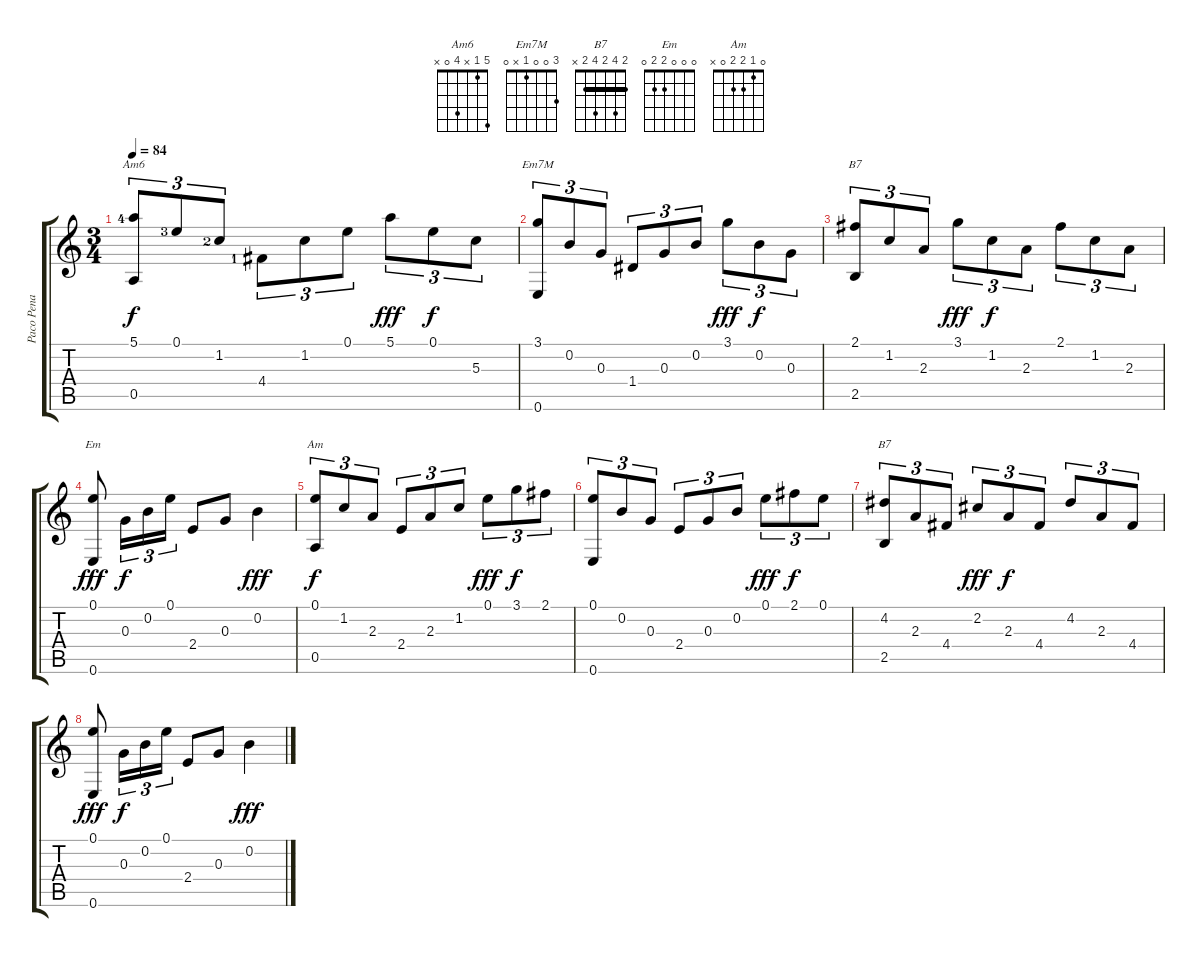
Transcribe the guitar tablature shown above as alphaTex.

\track ("Paco Pena Flamenko Gitar" "Paco Pena ") {instrument acousticguitarnylon}
\staff {score tabs}
\tuning (E4 B3 G3 D3 A2 E2) {hide}
\chord ("Am6" 5 1 x 4 0 x)
\chord ("Em7M" 3 0 0 1 x 0)
\chord ("B7" 2 0 2 1 2 x)
\chord ("Em" 0 0 0 2 2 0)
\chord ("Am" 0 1 2 2 0 x)
\chord ("B7" 2 4 2 4 2 x) {barre 2}
\ts (3 4)
\tempo 84
\clef g2
\ks c
(5.1{lf 5} 0.5).8{tu (3 2) ch "Am6" dy f} 0.1{lf 4}.8{tu (3 2)} 1.2{lf 3}.8{tu (3 2)} 4.4{lf 2}.8{tu (3 2)} 1.2.8{tu (3 2)} 0.1.8{tu (3 2)} 5.1.8{tu (3 2) dy fff} 0.1.8{tu (3 2) dy f} 5.3.8{tu (3 2)} |
(3.1 0.6).8{tu (3 2) ch "Em7M"} 0.2.8{tu (3 2)} 0.3.8{tu (3 2)} 1.4.8{tu (3 2)} 0.3.8{tu (3 2)} 0.2.8{tu (3 2)} 3.1.8{tu (3 2) dy fff} 0.2.8{tu (3 2) dy f} 0.3.8{tu (3 2)} |
(2.1 2.5).8{tu (3 2) ch "B7"} 1.2.8{tu (3 2)} 2.3.8{tu (3 2)} 3.1.8{tu (3 2) dy fff} 1.2.8{tu (3 2) dy f} 2.3.8{tu (3 2)} 2.1.8{tu (3 2)} 1.2.8{tu (3 2)} 2.3.8{tu (3 2)} |
(0.1 0.6).8{ch "Em" dy fff} 0.3.16{tu (3 2) dy f} 0.2.16{tu (3 2)} 0.1.16{tu (3 2)} 2.4.8 0.3.8 0.2.4{dy fff} |
(0.1 0.5).8{tu (3 2) ch "Am" dy f} 1.2.8{tu (3 2)} 2.3.8{tu (3 2)} 2.4.8{tu (3 2)} 2.3.8{tu (3 2)} 1.2.8{tu (3 2)} 0.1.8{tu (3 2) dy fff} 3.1.8{tu (3 2) dy f} 2.1.8{tu (3 2)} |
(0.1 0.6).8{tu (3 2)} 0.2.8{tu (3 2)} 0.3.8{tu (3 2)} 2.4.8{tu (3 2)} 0.3.8{tu (3 2)} 0.2.8{tu (3 2)} 0.1.8{tu (3 2) dy fff} 2.1.8{tu (3 2) dy f} 0.1.8{tu (3 2)} |
(4.2 2.5).8{tu (3 2) ch "B7"} 2.3.8{tu (3 2)} 4.4.8{tu (3 2)} 2.2.8{tu (3 2) dy fff} 2.3.8{tu (3 2) dy f} 4.4.8{tu (3 2)} 4.2.8{tu (3 2)} 2.3.8{tu (3 2)} 4.4.8{tu (3 2)} |
(0.1 0.6).8{dy fff} 0.3.16{tu (3 2) dy f} 0.2.16{tu (3 2)} 0.1.16{tu (3 2)} 2.4.8 0.3.8 0.2.4{dy fff}
